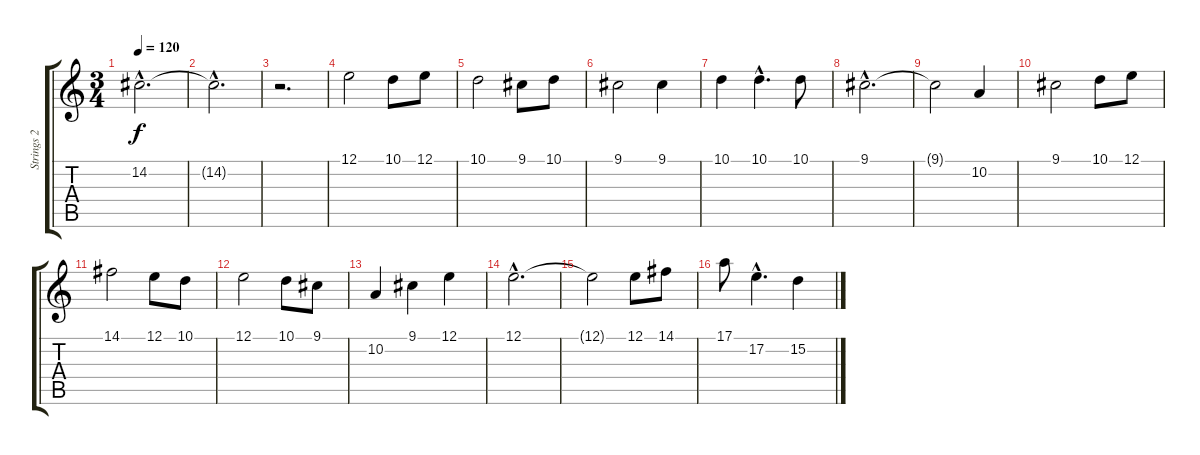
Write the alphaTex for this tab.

\track ("Strings 2" "Strings 2") {instrument stringensemble1}
\staff {score tabs}
\tuning (E4 B3 G3 D3 A2 E2) {hide}
\ts (3 4)
\tempo 120
\clef g2
\ks c
14.2{hac t}.2{d dy f} |
14.2{hac t}.2{d} |
r.2{d} |
12.1.2 10.1.8 12.1.8 |
10.1.2 9.1.8 10.1.8 |
9.1.2 9.1.4 |
10.1.4 10.1{hac}.4{d} 10.1.8 |
9.1{hac}.2{d} |
9.1{t}.2 10.2.4 |
9.1.2 10.1.8 12.1.8 |
14.1.2 12.1.8 10.1.8 |
12.1.2 10.1.8 9.1.8 |
10.2.4 9.1.4 12.1.4 |
12.1{hac}.2{d} |
12.1{t}.2 12.1.8 14.1.8 |
17.1.8 17.2{hac}.4{d} 15.2.4
